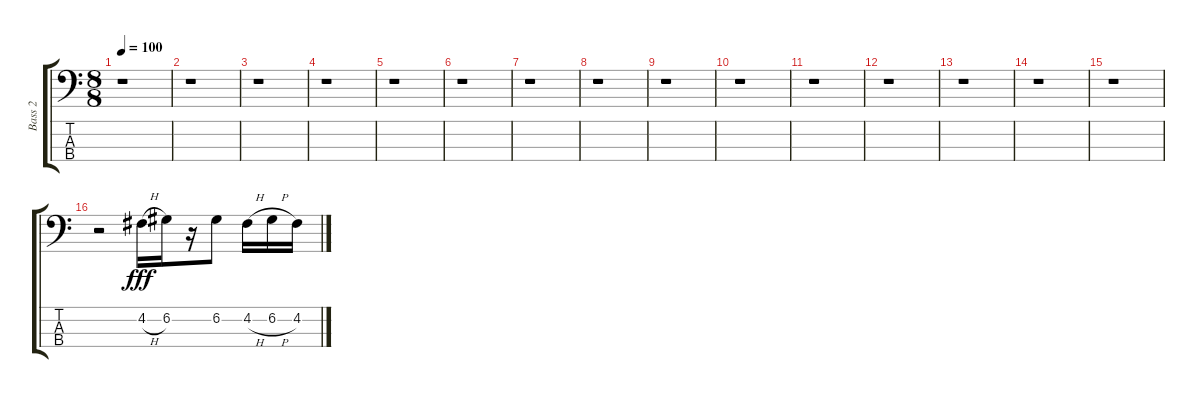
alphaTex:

\track ("Bass 2" "Bass 2") {instrument contrabass}
\staff {score tabs}
\tuning (G2 D2 A1 E1) {hide}
\ts (8 8)
\tempo 100
\clef f4
\ks c
r.1{dy fff instrument contrabass} |
r.1 |
r.1 |
r.1 |
r.1 |
r.1 |
r.1 |
r.1 |
r.1 |
r.1 |
r.1 |
r.1 |
r.1 |
r.1 |
r.1 |
r.2 4.2{h}.16 6.2.16 r.16 6.2.8 4.2{h}.16 6.2{h}.16 4.2{h}.16
